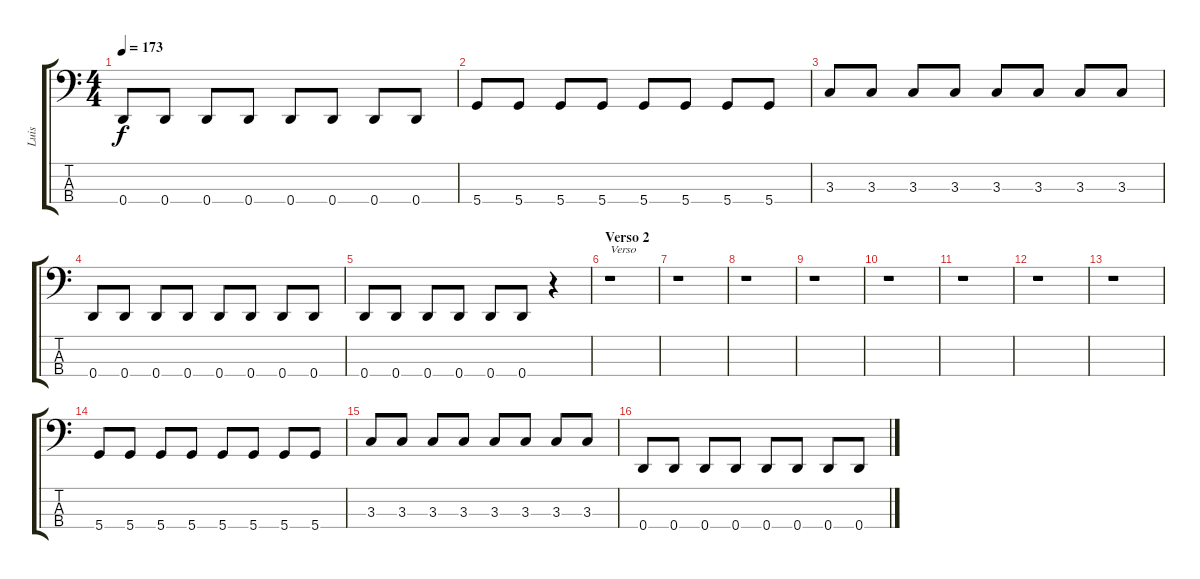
\track ("Luis" "Luis") {instrument electricbassfinger}
\staff {score tabs}
\tuning (G2 D2 A1 D1) {hide}
\ts (4 4)
\tempo 173
\clef f4
\ks c
0.4.8{dy f} 0.4.8 0.4.8 0.4.8 0.4.8 0.4.8 0.4.8 0.4.8 |
5.4.8 5.4.8 5.4.8 5.4.8 5.4.8 5.4.8 5.4.8 5.4.8 |
3.3.8 3.3.8 3.3.8 3.3.8 3.3.8 3.3.8 3.3.8 3.3.8 |
0.4.8 0.4.8 0.4.8 0.4.8 0.4.8 0.4.8 0.4.8 0.4.8 |
0.4.8 0.4.8 0.4.8 0.4.8 0.4.8 0.4.8 r.4 |
\section ("" "Verso 2")
r.1{txt "Verso"} |
r.1 |
r.1 |
r.1 |
r.1 |
r.1 |
r.1 |
r.1 |
5.4.8 5.4.8 5.4.8 5.4.8 5.4.8 5.4.8 5.4.8 5.4.8 |
3.3.8 3.3.8 3.3.8 3.3.8 3.3.8 3.3.8 3.3.8 3.3.8 |
0.4.8 0.4.8 0.4.8 0.4.8 0.4.8 0.4.8 0.4.8 0.4.8
